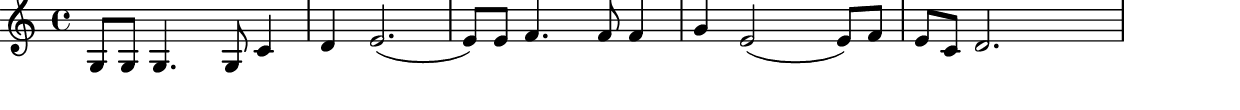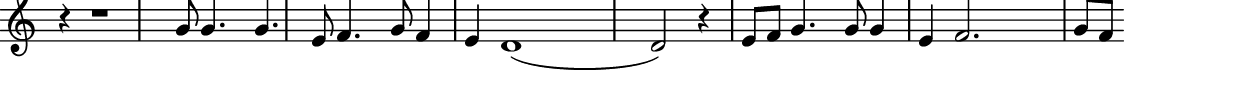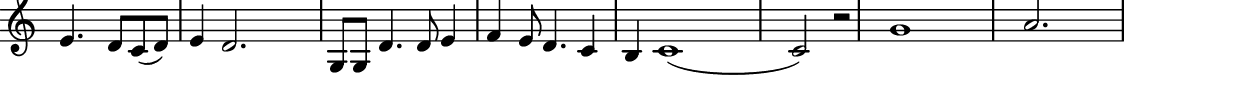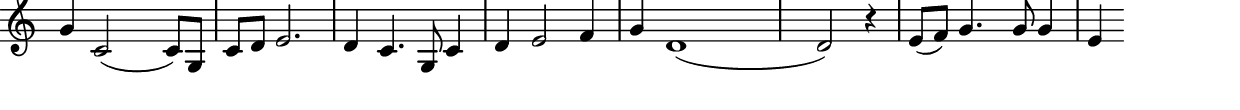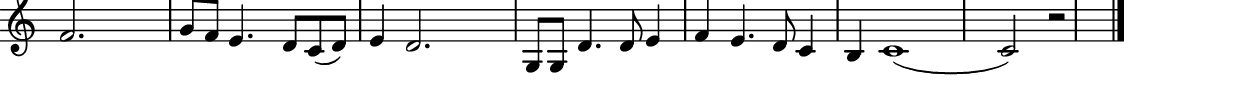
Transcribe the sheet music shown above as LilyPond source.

% MusicXML to Lilypond converter by Kovi

szovegAAA = \lyricmode {  "By" "the" "lone" -- "ly" "pri" -- "son" "wall," "I" "heard" "a" "young" "girl" "cal" --  \skip 4  \skip 4  \skip 4 "ling," "\"Mi" -- "chael" "they" "are" "ta" -- "king" "you" "a" -- "way," "For" "you" "stole" "Trev" -- "el" -- "yn's" "corn," "So" "the" "young" "might" "see" "the" "morn," "Now" "a" "pri" -- "son" "ship" "lies" "wai" -- "ting" "in" "the" "bay." "Low" "lie" "the" "fields" "of" "A" -- "then" -- "ry," "where" "once" "we" "watched" "the" "small" "free" "birds" "fly;" "Our" "love" "was" "on" "the" "wing," "We" "had" "dreams" "and" "songs" "to" "sing;" "It's" "so" "lone" -- "ly" "'round" "the" "fields" "of" "Ath" -- "en" -- "ry."  }

% Analyzing...
% 1 parts
% 1 Staff
% forceBassClefActive = 
melody = {
% 108 notes in the part
% 1 voices

\new Staff
\new Voice {
% 108 notes
% 35 mesaures

% Measure 1
\clef "treble"
\key c \major
\time 4/4 
g8 g8 
% Measure 2
g4. g8 c'4 d'4 
% Measure 3
e'2. (e'8 )e'8 
% Measure 4
f'4. f'8 f'4 g'4 
% Measure 5
e'2 (e'8 )f'8 e'8 c'8 
% Measure 6
d'2. r4 
% Measure 7
r1 
% Measure 8
g'8 g'4. g'4. e'8 
% Measure 9
f'4. g'8 f'4 e'4 
% Measure 10
d'1 (
% Measure 11
d'2 )r4 e'8 f'8 
% Measure 12
g'4. g'8 g'4 e'4 
% Measure 13
f'2. g'8 f'8 
% Measure 14
\break
e'4. d'8 c'8 (d'8 )e'4 
% Measure 15
d'2. g8 g8 
% Measure 16
d'4. d'8 e'4 f'4 
% Measure 17
e'8 d'4. c'4 b4 
% Measure 18
c'1 (
% Measure 19
c'2 )r2 
% Measure 20
g'1 
% Measure 21
a'2. g'4 
% Measure 22
c'2 (c'8 )g8 c'8 d'8 
% Measure 23
e'2. d'4 
% Measure 24
c'4. g8 c'4 d'4 
% Measure 25
e'2 f'4 g'4 
% Measure 26
d'1 (
% Measure 27
d'2 )r4 e'8 (f'8 )
% Measure 28
g'4. g'8 g'4 e'4 
% Measure 29
\break
f'2. g'8 f'8 
% Measure 30
e'4. d'8 c'8 (d'8 )e'4 
% Measure 31
d'2. g8 g8 
% Measure 32
d'4. d'8 e'4 f'4 
% Measure 33
e'4. d'8 c'4 b4 
% Measure 34
c'1 (
% Measure 35
c'2 )r2 \bar "|." 
} % voice
} % melody


harmonies = \chordmode {
% 21 chords
\germanChords
s4 c4 s4 s4 s4 s4 s4 s4 s4 f4 s4 s4 s4 c4 s4 s4 s4 g4 s4 s4 s4 s4 s4 s4 s4 c4 s4 s4 s4 f4 s4 s4 s4 g4 s4 s4 s4 s4 s4 s4 s4 c4 s4 s4 s4 f4 s4 s4 s4 c4 s4 s4 s4 g4 s4 s4 s4 s4 s4 s4 s4 s4 s4 s4 s4 c4 s4 s4 s4 s4 s4 s4 s4 c4 s4 s4 s4 f4 s4 s4 s4 c4 s4 s4 s4 s4 s4 s4 s4 s4 s4 s4 s4 s4 s4 s4 s4 g4 s4 s4 s4 s4 s4 s4 s4 c4 s4 s4 s4 f4 s4 s4 s4 c4 s4 s4 s4 g4 s4 s4 s4 s4 s4 s4 s4 s4 s4 s4 s4 c4
}

\include "../../definitions.ly"
